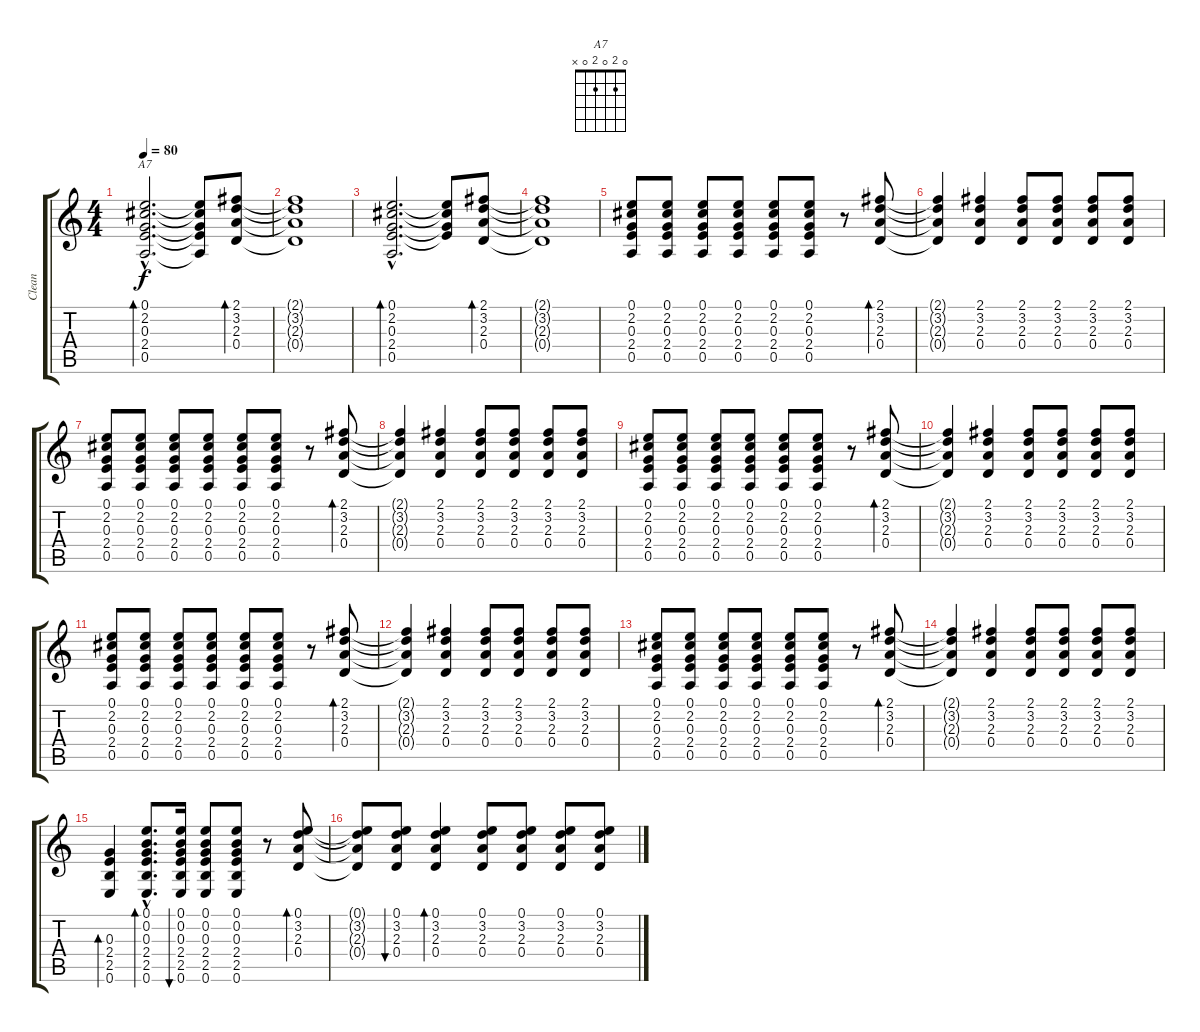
\track ("Clean" "Clean") {instrument electricguitarclean}
\staff {score tabs}
\tuning (E4 B3 G3 D3 A2 E2) {hide}
\chord ("A7" 0 2 0 2 0 x)
\ts (4 4)
\tempo 80
\clef g2
\ks c
(0.1{hac} 2.2{hac} 0.3{hac} 2.4{hac} 0.5{hac}).2{d bd 120 ch "A7" dy f instrument electricguitarclean} (0.1{t} 2.2{t} 0.3{t} 2.4{t} 0.5{t}).8 (2.1 3.2 2.3 0.4).8{bd 120} |
(2.1{t} 3.2{t} 2.3{t} 0.4{t}).1 |
(0.1{hac} 2.2{hac} 0.3{hac} 2.4{hac} 0.5{hac}).2{d bd 120} (0.1{t} 2.2{t} 0.3{t} 2.4{t}).8 (2.1 3.2 2.3 0.4).8{bd 120} |
(2.1{t} 3.2{t} 2.3{t} 0.4{t}).1 |
(0.1 2.2 0.3 2.4 0.5).8 (0.1 2.2 0.3 2.4 0.5).8 (0.1 2.2 0.3 2.4 0.5).8 (0.1 2.2 0.3 2.4 0.5).8 (0.1 2.2 0.3 2.4 0.5).8 (0.1 2.2 0.3 2.4 0.5).8 r.8 (2.1 3.2 2.3 0.4).8{bd 120} |
(2.1{t} 3.2{t} 2.3{t} 0.4{t}).4 (2.1 3.2 2.3 0.4).4 (2.1 3.2 2.3 0.4).8 (2.1 3.2 2.3 0.4).8 (2.1 3.2 2.3 0.4).8 (2.1 3.2 2.3 0.4).8 |
(0.1 2.2 0.3 2.4 0.5).8 (0.1 2.2 0.3 2.4 0.5).8 (0.1 2.2 0.3 2.4 0.5).8 (0.1 2.2 0.3 2.4 0.5).8 (0.1 2.2 0.3 2.4 0.5).8 (0.1 2.2 0.3 2.4 0.5).8 r.8 (2.1 3.2 2.3 0.4).8{bd 120} |
(2.1{t} 3.2{t} 2.3{t} 0.4{t}).4 (2.1 3.2 2.3 0.4).4 (2.1 3.2 2.3 0.4).8 (2.1 3.2 2.3 0.4).8 (2.1 3.2 2.3 0.4).8 (2.1 3.2 2.3 0.4).8 |
(0.1 2.2 0.3 2.4 0.5).8 (0.1 2.2 0.3 2.4 0.5).8 (0.1 2.2 0.3 2.4 0.5).8 (0.1 2.2 0.3 2.4 0.5).8 (0.1 2.2 0.3 2.4 0.5).8 (0.1 2.2 0.3 2.4 0.5).8 r.8 (2.1 3.2 2.3 0.4).8{bd 120} |
(2.1{t} 3.2{t} 2.3{t} 0.4{t}).4 (2.1 3.2 2.3 0.4).4 (2.1 3.2 2.3 0.4).8 (2.1 3.2 2.3 0.4).8 (2.1 3.2 2.3 0.4).8 (2.1 3.2 2.3 0.4).8 |
(0.1 2.2 0.3 2.4 0.5).8 (0.1 2.2 0.3 2.4 0.5).8 (0.1 2.2 0.3 2.4 0.5).8 (0.1 2.2 0.3 2.4 0.5).8 (0.1 2.2 0.3 2.4 0.5).8 (0.1 2.2 0.3 2.4 0.5).8 r.8 (2.1 3.2 2.3 0.4).8{bd 120} |
(2.1{t} 3.2{t} 2.3{t} 0.4{t}).4 (2.1 3.2 2.3 0.4).4 (2.1 3.2 2.3 0.4).8 (2.1 3.2 2.3 0.4).8 (2.1 3.2 2.3 0.4).8 (2.1 3.2 2.3 0.4).8 |
(0.1 2.2 0.3 2.4 0.5).8 (0.1 2.2 0.3 2.4 0.5).8 (0.1 2.2 0.3 2.4 0.5).8 (0.1 2.2 0.3 2.4 0.5).8 (0.1 2.2 0.3 2.4 0.5).8 (0.1 2.2 0.3 2.4 0.5).8 r.8 (2.1 3.2 2.3 0.4).8{bd 120} |
(2.1{t} 3.2{t} 2.3{t} 0.4{t}).4 (2.1 3.2 2.3 0.4).4 (2.1 3.2 2.3 0.4).8 (2.1 3.2 2.3 0.4).8 (2.1 3.2 2.3 0.4).8 (2.1 3.2 2.3 0.4).8 |
(0.3 2.4 2.5 0.6).4{bd 120} (0.1{hac} 0.2{hac} 0.3{hac} 2.4{hac} 2.5{hac} 0.6{hac}).8{d bd 120} (0.1 0.2 0.3 2.4 2.5 0.6).16{bu 120} (0.1 0.2 0.3 2.4 2.5 0.6).8 (0.1 0.2 0.3 2.4 2.5 0.6).8 r.8 (0.1 3.2 2.3 0.4).8{bd 120} |
(0.1{t} 3.2{t} 2.3{t} 0.4{t}).8 (0.1 3.2 2.3 0.4).8{bu 120} (0.1 3.2 2.3 0.4).4{bd 120} (0.1 3.2 2.3 0.4).8 (0.1 3.2 2.3 0.4).8 (0.1 3.2 2.3 0.4).8 (0.1 3.2 2.3 0.4).8
